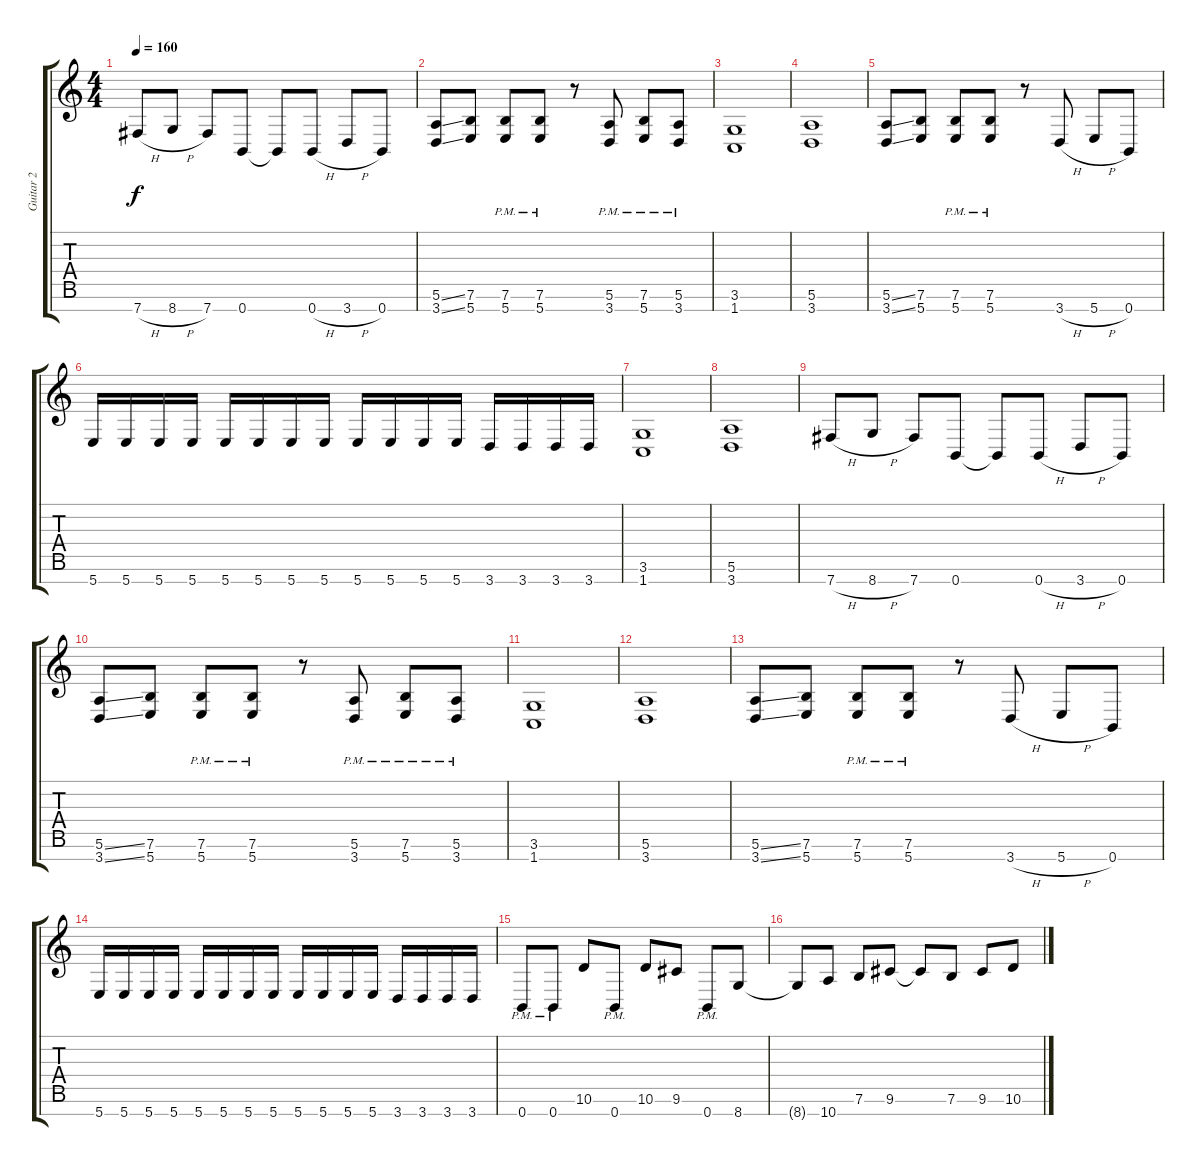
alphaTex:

\track ("Guitar 2" "Guitar 2") {instrument distortionguitar}
\staff {score tabs}
\tuning (E4 B3 G3 D3 A2 E2 B1) {hide}
\ts (4 4)
\tempo 160
\clef g2
\ks c
7.7{h}.8{dy f} 8.7{h}.8 7.7.8 0.7.8 0.7{t}.8 0.7{h}.8 3.7{h}.8 0.7.8 |
(5.6{ss} 3.7{ss}).8 (7.6 5.7).8 (7.6{pm} 5.7{pm}).8 (7.6{pm} 5.7{pm}).8 r.8 (5.6{pm} 3.7{pm}).8 (7.6{pm} 5.7{pm}).8 (5.6{pm} 3.7{pm}).8 |
(3.6 1.7).1 |
(5.6 3.7).1 |
(5.6{ss} 3.7{ss}).8 (7.6 5.7).8 (7.6{pm} 5.7{pm}).8 (7.6{pm} 5.7{pm}).8 r.8 3.7{h}.8 5.7{h}.8 0.7.8 |
5.7.16 5.7.16 5.7.16 5.7.16 5.7.16 5.7.16 5.7.16 5.7.16 5.7.16 5.7.16 5.7.16 5.7.16 3.7.16 3.7.16 3.7.16 3.7.16 |
(3.6 1.7).1 |
(5.6 3.7).1 |
7.7{h}.8 8.7{h}.8 7.7.8 0.7.8 0.7{t}.8 0.7{h}.8 3.7{h}.8 0.7.8 |
(5.6{ss} 3.7{ss}).8 (7.6 5.7).8 (7.6{pm} 5.7{pm}).8 (7.6{pm} 5.7{pm}).8 r.8 (5.6{pm} 3.7{pm}).8 (7.6{pm} 5.7{pm}).8 (5.6{pm} 3.7{pm}).8 |
(3.6 1.7).1 |
(5.6 3.7).1 |
(5.6{ss} 3.7{ss}).8 (7.6 5.7).8 (7.6{pm} 5.7{pm}).8 (7.6{pm} 5.7{pm}).8 r.8 3.7{h}.8 5.7{h}.8 0.7.8 |
5.7.16 5.7.16 5.7.16 5.7.16 5.7.16 5.7.16 5.7.16 5.7.16 5.7.16 5.7.16 5.7.16 5.7.16 3.7.16 3.7.16 3.7.16 3.7.16 |
\section ("" "")
0.7{pm}.8 0.7{pm}.8 10.6.8 0.7{pm}.8 10.6.8 9.6.8 0.7{pm}.8 8.7.8 |
8.7{t}.8 10.7.8 7.6.8 9.6.8 9.6{t}.8 7.6.8 9.6.8 10.6.8
